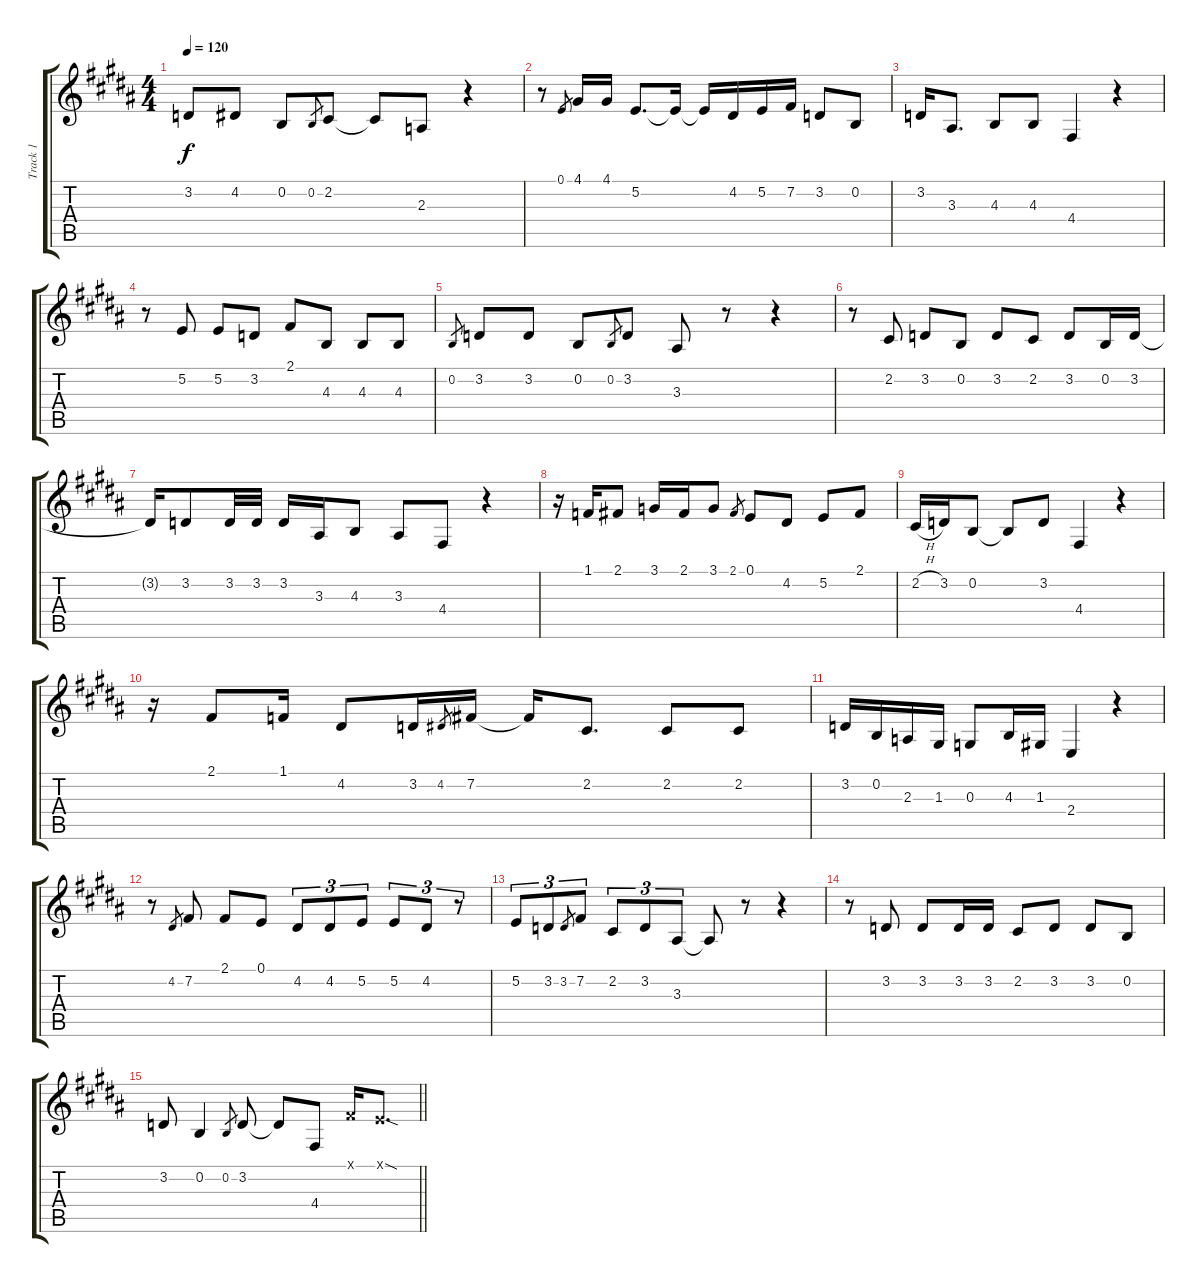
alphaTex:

\track ("Track 1" "Track 1") {instrument tenorsax}
\staff {score tabs}
\tuning (E4 B3 G3 D3 A2 E2) {hide}
\ts (4 4)
\tempo 120
\clef g2
\ks b
3.2.8{dy f} 4.2.8 0.2.8 0.2.8{gr} 2.2.8 2.2{t}.8 2.3.8 r.4 |
r.8 0.1.8{gr} 4.1.16 4.1.16 5.2.8{d} 5.2{t}.16 5.2{t}.16 4.2.16 5.2.16 7.2.16 3.2.8 0.2.8 |
3.2.16 3.3.8{d} 4.3.8 4.3.8 4.4.4 r.4 |
r.8 5.2.8 5.2.8 3.2.8 2.1.8 4.3.8 4.3.8 4.3.8 |
0.2.8{gr} 3.2.8 3.2.8 0.2.8 0.2.8{gr} 3.2.8 3.3.8 r.8 r.4 |
r.8 2.2.8 3.2.8 0.2.8 3.2.8 2.2.8 3.2.8 0.2.16 3.2.16 |
3.2{t}.16 3.2.8 3.2.32 3.2.32 3.2.16 3.3.16 4.3.8 3.3.8 4.4.8 r.4 |
r.16 1.1.16 2.1.8 3.1.16 2.1.16 3.1.8 2.1.8{gr} 0.1.8 4.2.8 5.2.8 2.1.8 |
2.2{h}.16 3.2.16 0.2.8 0.2{t}.8 3.2.8 4.4.4 r.4 |
r.16 2.1.8 1.1.16 4.2.8 3.2.16 4.2.8{gr} 7.2.16 7.2{t}.16 2.2.8{d} 2.2.8 2.2.8 |
3.2.16 0.2.16 2.3.16 1.3.16 0.3.8 4.3.16 1.3.16 2.4.4 r.4 |
r.8 4.2.8{gr} 7.2.8 2.1.8 0.1.8 4.2.8{tu (3 2)} 4.2.8{tu (3 2)} 5.2.8{tu (3 2)} 5.2.8{tu (3 2)} 4.2.8{tu (3 2)} r.8{tu (3 2)} |
5.2.8{tu (3 2)} 3.2.8{tu (3 2)} 3.2.8{gr} 7.2.8{tu (3 2)} 2.2.8{tu (3 2)} 3.2.8{tu (3 2)} 3.3.8{tu (3 2)} 3.3{t}.8 r.8 r.4 |
r.8 3.2.8 3.2.8 3.2.16 3.2.16 2.2.8 3.2.8 3.2.8 0.2.8 |
\barLineRight lightlight
3.2.8 0.2.4 0.2.8{gr} 3.2.8 3.2{t}.8 4.4.8 2.1{x}.16 0.1{sod x}.8{d}
